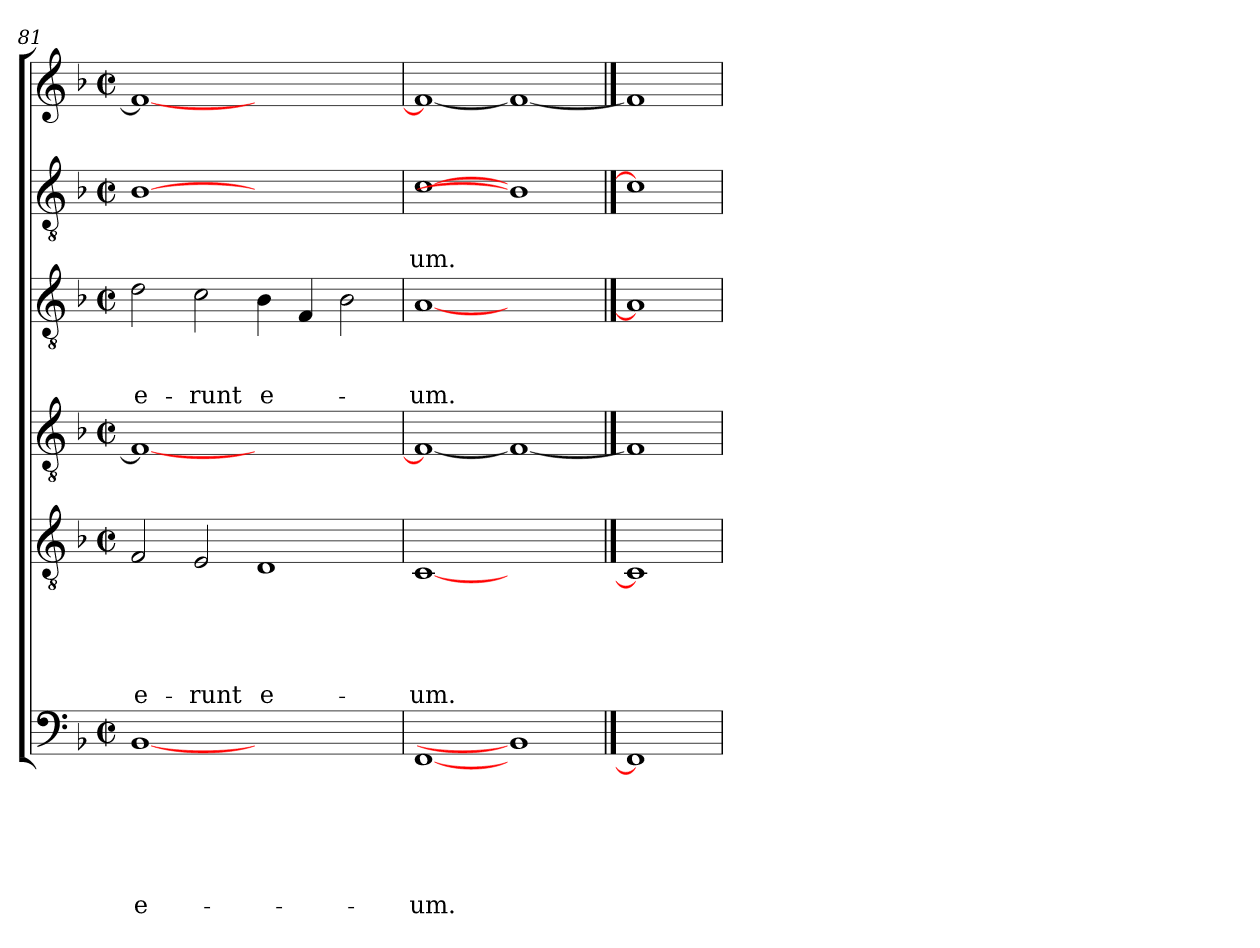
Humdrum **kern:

**kern	**text	**text	**text	**text	**text	**text	**kern	**text	**text	**text	**text	**text	**kern	**kern	**text	**text	**text	**kern	**text	**text	**kern
*part6	*part6	*part6	*part6	*part6	*part6	*part6	*part5	*part5	*part5	*part5	*part5	*part5	*part4	*part3	*part3	*part3	*part3	*part2	*part2	*part2	*part1
*staff6	*staff6	*staff6	*staff6	*staff6	*staff6	*staff6	*staff5	*staff5	*staff5	*staff5	*staff5	*staff5	*staff4	*staff3	*staff3	*staff3	*staff3	*staff2	*staff2	*staff2	*staff1
*clefF4	*	*	*	*	*	*	*clefGv2	*	*	*	*	*	*clefGv2	*clefGv2	*	*	*	*clefGv2	*	*	*clefG2
*k[b-]	*	*	*	*	*	*	*k[b-]	*	*	*	*	*	*k[b-]	*k[b-]	*	*	*	*k[b-]	*	*	*k[b-]
*F:	*	*	*	*	*	*	*F:	*	*	*	*	*	*F:	*F:	*	*	*	*F:	*	*	*F:
*M2/2	*	*	*	*	*	*	*M2/2	*	*	*	*	*	*M2/2	*M2/2	*	*	*	*M2/2	*	*	*M2/2
*met(c|)	*	*	*	*	*	*	*met(c|)	*	*	*	*	*	*met(c|)	*met(c|)	*	*	*	*met(c|)	*	*	*met(c|)
=81	=81	=81	=81	=81	=81	=81	=81	=81	=81	=81	=81	=81	=81	=81	=81	=81	=81	=81	=81	=81	=81
!	!	!	!	!	!	!LO:LY:b	!	!	!	!	!	!LO:LY:b	!	!	!	!	!LO:LY:b	!	!	!	!
[1BB-	.	.	.	.	.	e-	2F/	.	.	.	.	-e-	1F_	2d\	.	.	-e-	[1B-	.	.	1f_
!	!	!	!	!	!	!	!	!	!	!	!	!LO:LY:b	!	!	!	!	!LO:LY:b	!	!	!	!
.	.	.	.	.	.	.	2E/	.	.	.	.	-runt	.	2c\	.	.	-runt	.	.	.	.
!	!	!	!	!	!	!	!	!	!	!	!	!LO:LY:b	!	!	!	!	!LO:LY:b	!	!	!	!
1ryy	.	.	.	.	.	.	1D	.	.	.	.	e-	1ryy	4B-\	.	.	e-	1ryy	.	.	1ryy
.	.	.	.	.	.	.	.	.	.	.	.	.	.	4F/	.	.	.	.	.	.	.
.	.	.	.	.	.	.	.	.	.	.	.	.	.	2B-\	.	.	.	.	.	.	.
=82	=82	=82	=82	=82	=82	=82	=82	=82	=82	=82	=82	=82	=82	=82	=82	=82	=82	=82	=82	=82	=82
!	!	!	!	!	!	!LO:LY:b	!	!	!	!	!	!LO:LY:b	!	!	!	!	!LO:LY:b	!	!	!LO:LY:b	!
[1FF	.	.	.	.	.	-um.	[1C	.	.	.	.	-um.	1F_	[1A	.	.	-um.	[1c	.	-um.	1f_
1BB-]	.	.	.	.	.	.	1ryy	.	.	.	.	.	1F_	1ryy	.	.	.	1B-]	.	.	1f_
==83	==83	==83	==83	==83	==83	==83	==83	==83	==83	==83	==83	==83	==83	==83	==83	==83	==83	==83	==83	==83	==83
1FF]	.	.	.	.	.	.	1C]	.	.	.	.	.	1F]	1A]	.	.	.	1c]	.	.	1f]
=	=	=	=	=	=	=	=	=	=	=	=	=	=	=	=	=	=	=	=	=	=
*-	*-	*-	*-	*-	*-	*-	*-	*-	*-	*-	*-	*-	*-	*-	*-	*-	*-	*-	*-	*-	*-
